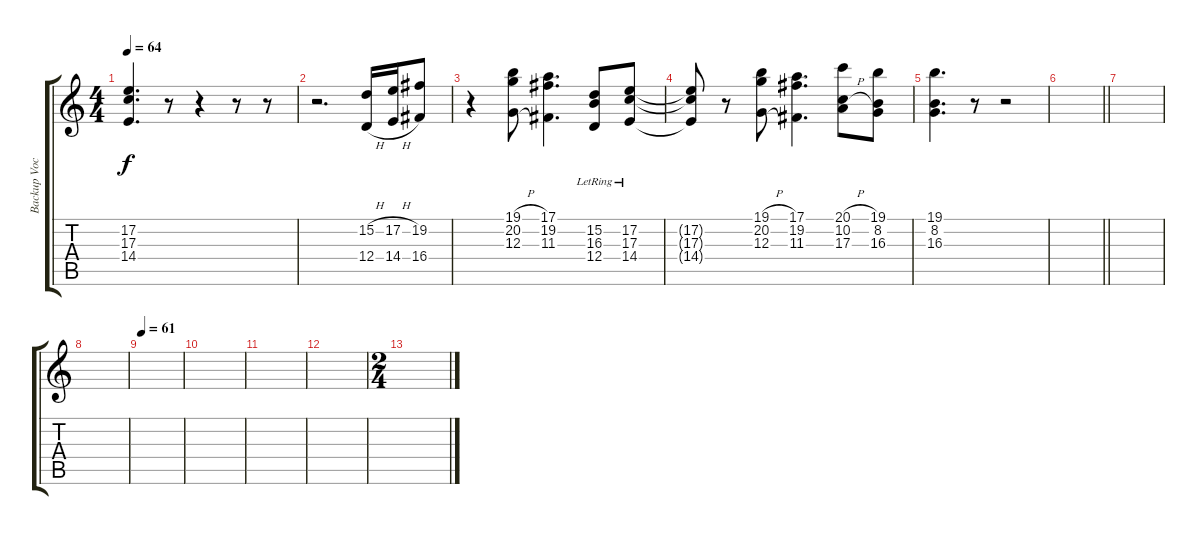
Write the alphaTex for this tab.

\track ("Backup Vocals" "Backup Voc") {instrument choiraahs}
\staff {score tabs}
\tuning (E4 B3 G3 D3 A2 E2) {hide}
\ts (4 4)
\tempo 64
\clef g2
\ks c
(17.2{t} 17.3{t} 14.4{t}).4{d dy f} r.8 r.4 r.8 r.8 |
r.2{d} (15.2{h} 12.4{h}).16 (17.2{h} 14.4{h}).16 (19.2 16.4).8 |
r.4 (19.1{h} 20.2{h} 12.3{h}).8 (17.1 19.2 11.3).4{d} (15.2{lr} 16.3 12.4).8 (17.2{lr} 17.3 14.4).8 |
(17.2{t} 17.3{t} 14.4{t}).8 r.8 (19.1{h} 20.2{h} 12.3{h}).8 (17.1 19.2 11.3).4{d} (20.1{h} 10.2{h} 17.3{h}).8 (19.1 8.2 16.3).8 |
(19.1 8.2 16.3).4{d} r.8 r.2 |
\barLineRight lightlight
|
|
|
\tempo 61
|
|
|
|
\ts (2 4)
